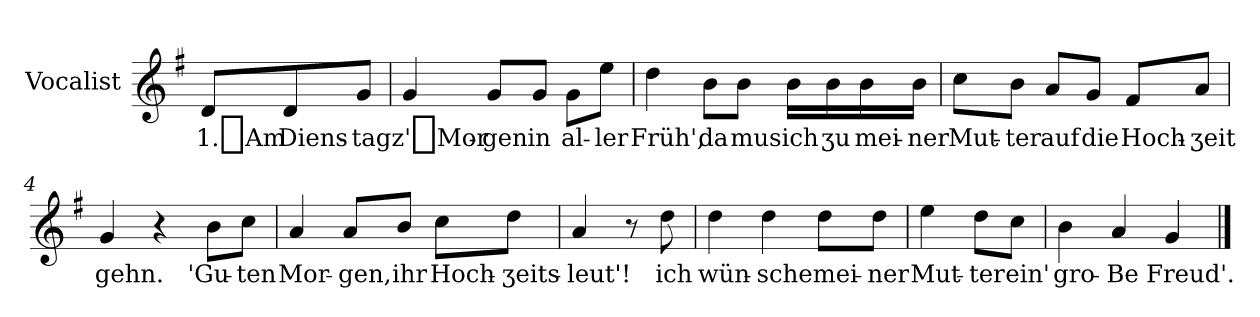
**kern	**text
*part1	*part1
*staff1	*staff1
*I"Vocalist	*
*k[f#]	*
*G:	*
=	=
8dL	1._Am
8d	Diens-
8gJ	-tag
=1	=1
4g	z'_Mor-
8gL	-gen
8gJ	in
8gL	al-
8eeJ	-ler
=2	=2
4dd	Früh',
8bL	da
8bJ	mus
16bLL	ich
16b	ʒu
16b	mei-
16bJJ	-ner
=3	=3
8ccL	Mut-
8bJ	-ter
8aL	auf
8gJ	die
8f#L	Hoch-
8aJ	-ʒeit
=4	=4
4g	gehn.
4r	.
8bL	'Gu-
8ccJ	-ten
=5	=5
4a	Mor-
8aL	-gen,
8bJ	ihr
8ccL	Hoch-
8ddJ	-ʒeits-
=6	=6
4a	-leut'!
8r	.
8dd	ich
=7	=7
4dd	wün-
4dd	-sche
8ddL	mei-
8ddJ	-ner
=8	=8
4ee	Mut-
8ddL	-ter
8ccJ	ein'
=9	=9
4b	gro-
4a	-Be
4g	Freud'.
==	==
*-	*-
